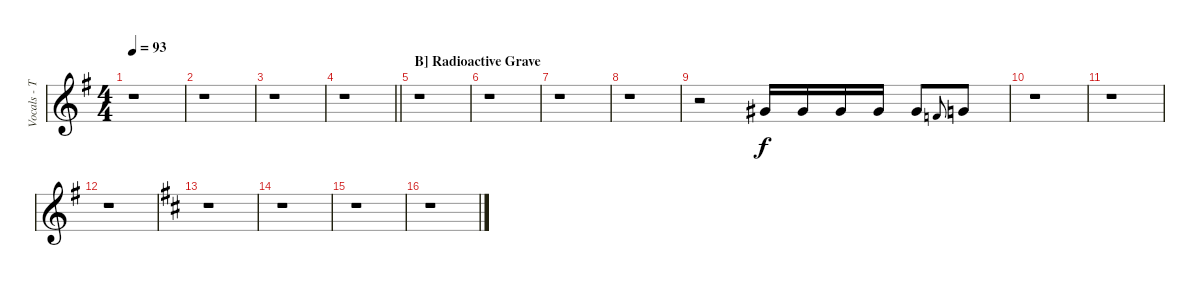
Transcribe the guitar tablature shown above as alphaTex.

\track ("Vocals - Tom Englund" "Vocals - T") {instrument frenchhorn}
\staff {score}
\tuning (E4 B3 G3 D3 A2 E2) {hide}
\ts (4 4)
\tempo 93
\clef g2
\ks eminor
r.1{dy f} |
r.1 |
r.1 |
\barLineRight lightlight
r.1 |
\section ("" "B] Radioactive Grave")
r.1 |
r.1 |
r.1 |
r.1 |
r.2 4.1.16{balance 11 instrument frenchhorn} 4.1.16 4.1.16 4.1.16 4.1.8 1.1.8{gr onbeat} 3.1.8 |
r.1 |
r.1 |
r.1 |
\ks bminor
r.1 |
r.1 |
r.1 |
r.1
